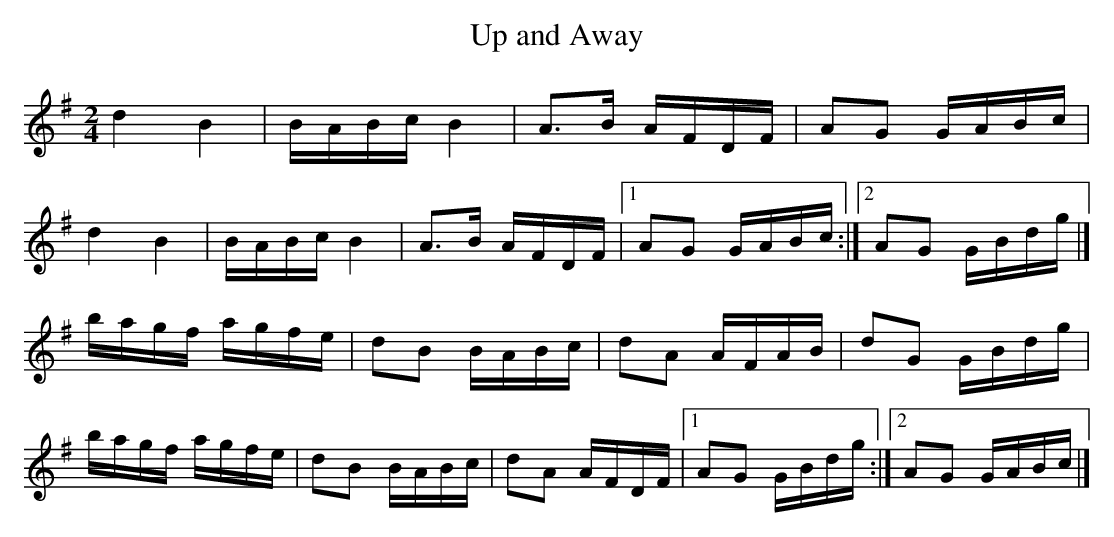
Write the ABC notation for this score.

X:1
T:Up and Away
M:2/4
L:1/16
K:G Major
d4 B4|BABc B4|A3B AFDF|A2G2 GABc|!
d4 B4|BABc B4|A3B AFDF|[1 A2G2 GABc:|[2 A2G2 GBdg|]!
bagf agfe|d2B2 BABc|d2A2 AFAB|d2G2 GBdg|!
bagf agfe|d2B2 BABc|d2A2 AFDF|[1 A2G2 GBdg:|[2 A2G2 GABc|]!
